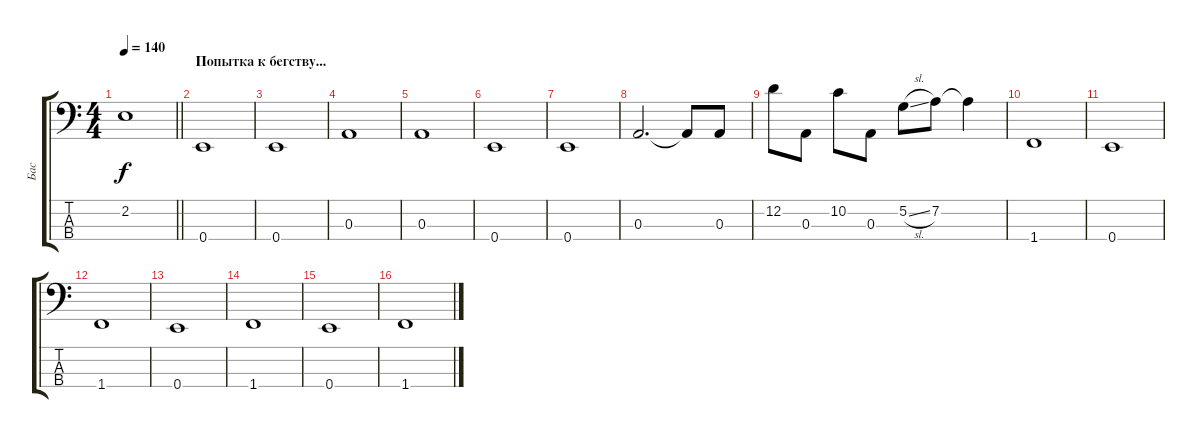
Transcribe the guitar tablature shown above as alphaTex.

\track ("Бас" "Бас") {instrument fretlessbass}
\staff {score tabs}
\tuning (G2 D2 A1 E1) {hide}
\ts (4 4)
\tempo 140
\clef f4
\barLineRight lightlight
\ks c
2.2.1{dy f} |
\section ("" "Попытка к бегству...")
0.4.1 |
0.4.1 |
0.3.1 |
0.3.1 |
0.4.1 |
0.4.1 |
0.3.2{d} 0.3{t}.8 0.3.8 |
12.2.8 0.3.8 10.2.8 0.3.8 5.2{sl}.8 7.2.8 7.2{t}.4 |
1.4.1 |
0.4.1 |
1.4.1 |
0.4.1 |
1.4.1 |
0.4.1 |
1.4.1
